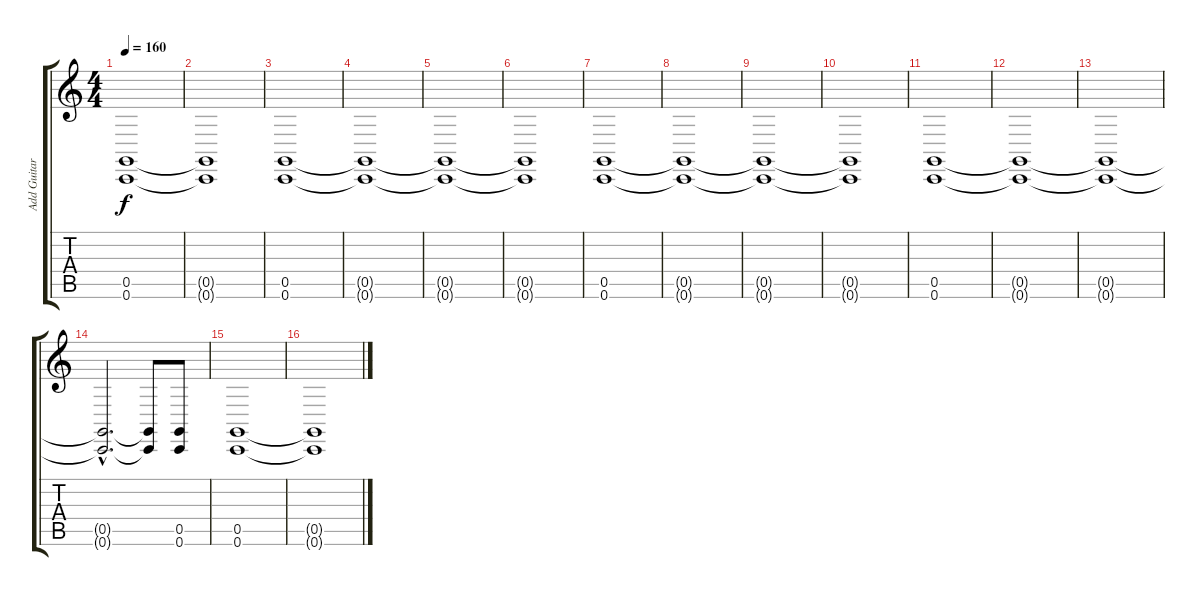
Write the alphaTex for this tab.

\track ("Add Guitar / Keys" "Add Guitar") {instrument drawbarorgan}
\staff {score tabs}
\tuning (D4 A3 F3 C3 G2 C2) {hide}
\ts (4 4)
\tempo 160
\clef g2
\ks c
(0.5{t} 0.6{t}).1{dy f} |
(0.5{t} 0.6{t}).1 |
(0.5 0.6).1 |
(0.5{t} 0.6{t}).1 |
(0.5{t} 0.6{t}).1 |
(0.5{t} 0.6{t}).1 |
(0.5 0.6).1 |
(0.5{t} 0.6{t}).1 |
(0.5{t} 0.6{t}).1 |
(0.5{t} 0.6{t}).1 |
(0.5 0.6).1 |
(0.5{t} 0.6{t}).1 |
(0.5{t} 0.6{t}).1 |
(0.5{hac t} 0.6{hac t}).2{d} (0.5{t} 0.6{t}).8 (0.5 0.6).8 |
(0.5 0.6).1 |
(0.5{t} 0.6{t}).1
